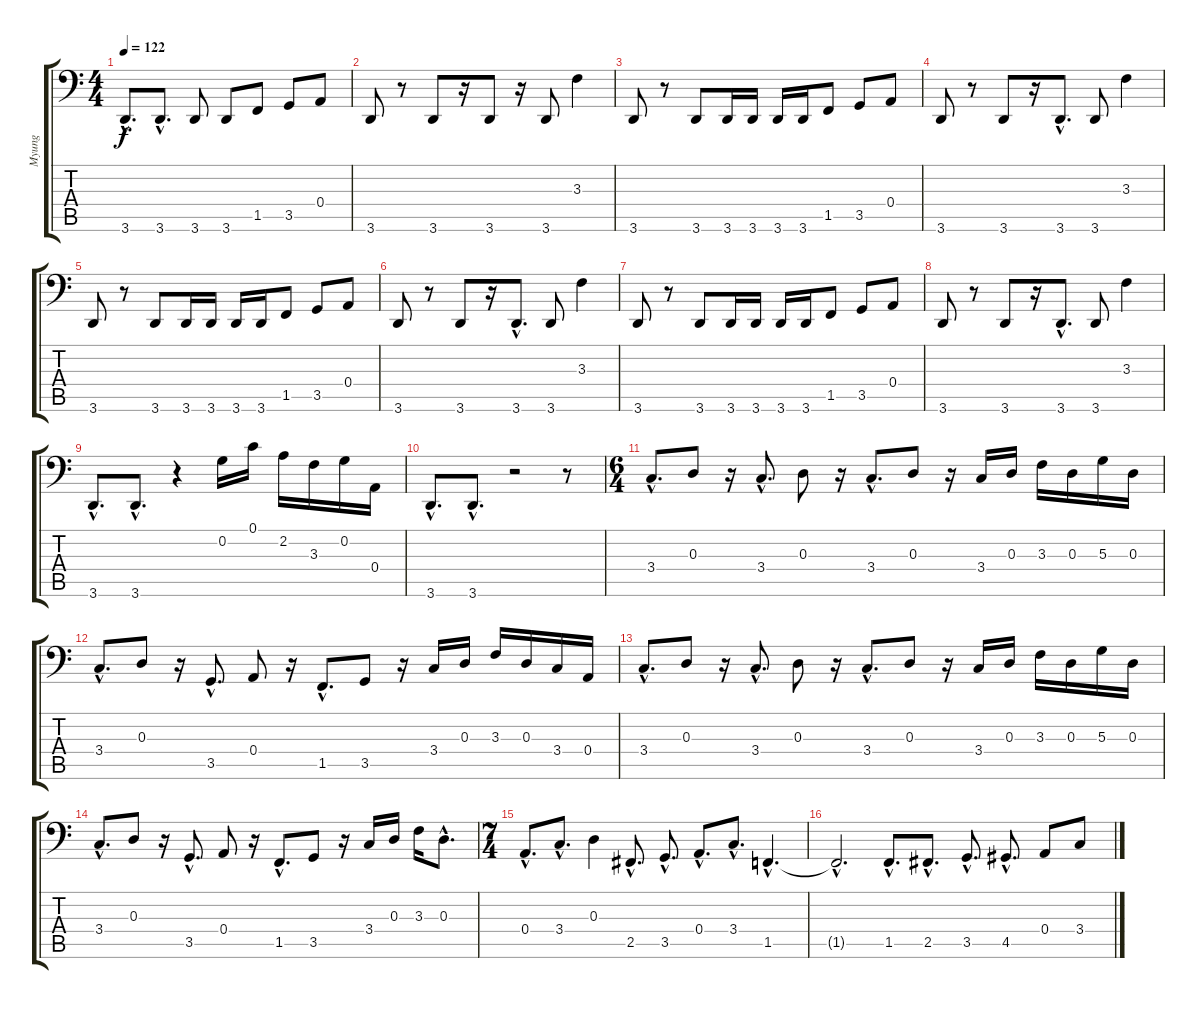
\track ("Myung" "Myung") {instrument electricbassfinger}
\staff {score tabs}
\tuning (C3 G2 D2 A1 E1 B0) {hide}
\ts (4 4)
\tempo 122
\clef f4
\ks c
3.6{hac}.8{d dy f} 3.6{hac}.8{d} 3.6.8 3.6.8 1.5.8 3.5.8 0.4.8 |
3.6.8{instrument electricbassfinger} r.8 3.6.8 r.16 3.6.8 r.16 3.6.8 3.3.4 |
3.6.8 r.8 3.6.8 3.6.16 3.6.16 3.6.16 3.6.16 1.5.8 3.5.8 0.4.8 |
3.6.8 r.8 3.6.8 r.16 3.6{hac}.8{d} 3.6.8 3.3.4 |
3.6.8 r.8 3.6.8 3.6.16 3.6.16 3.6.16 3.6.16 1.5.8 3.5.8 0.4.8 |
3.6.8{instrument electricbassfinger} r.8 3.6.8 r.16 3.6{hac}.8{d} 3.6.8 3.3.4 |
3.6.8 r.8 3.6.8 3.6.16 3.6.16 3.6.16 3.6.16 1.5.8 3.5.8 0.4.8 |
3.6.8 r.8 3.6.8 r.16 3.6{hac}.8{d} 3.6.8 3.3.4 |
3.6{hac}.8{d} 3.6{hac}.8{d} r.4 0.2.16 0.1.16 2.2.16 3.3.16 0.2.16 0.4.16 |
3.6{hac}.8{d} 3.6{hac}.8{d} r.2 r.8 |
\ts (6 4)
3.4{hac}.8{d instrument electricbassfinger} 0.3.8 r.16 3.4{hac}.8{d} 0.3.8 r.16 3.4{hac}.8{d} 0.3.8 r.16 3.4.16 0.3.16 3.3.16 0.3.16 5.3.16 0.3.16 |
3.4{hac}.8{d} 0.3.8 r.16 3.5{hac}.8{d} 0.4.8 r.16 1.5{hac}.8{d} 3.5.8 r.16 3.4.16 0.3.16 3.3.16 0.3.16 3.4.16 0.4.16 |
3.4{hac}.8{d} 0.3.8 r.16 3.4{hac}.8{d} 0.3.8 r.16 3.4{hac}.8{d} 0.3.8 r.16 3.4.16 0.3.16 3.3.16 0.3.16 5.3.16 0.3.16 |
3.4{hac}.8{d} 0.3.8 r.16 3.5{hac}.8{d} 0.4.8 r.16 1.5{hac}.8{d} 3.5.8 r.16 3.4.16 0.3.16 3.3.16 0.3{hac}.8{d} |
\ts (7 4)
0.4{hac}.8{d} 3.4{hac}.8{d} 0.3.4 2.5{hac}.8{d} 3.5{hac}.8{d} 0.4{hac}.8{d} 3.4{hac}.8{d} 1.5{hac}.4{d} |
1.5{hac t}.2{d} 1.5{hac}.8{d} 2.5{hac}.8{d} 3.5{hac}.8{d} 4.5{hac}.8{d} 0.4.8 3.4.8
